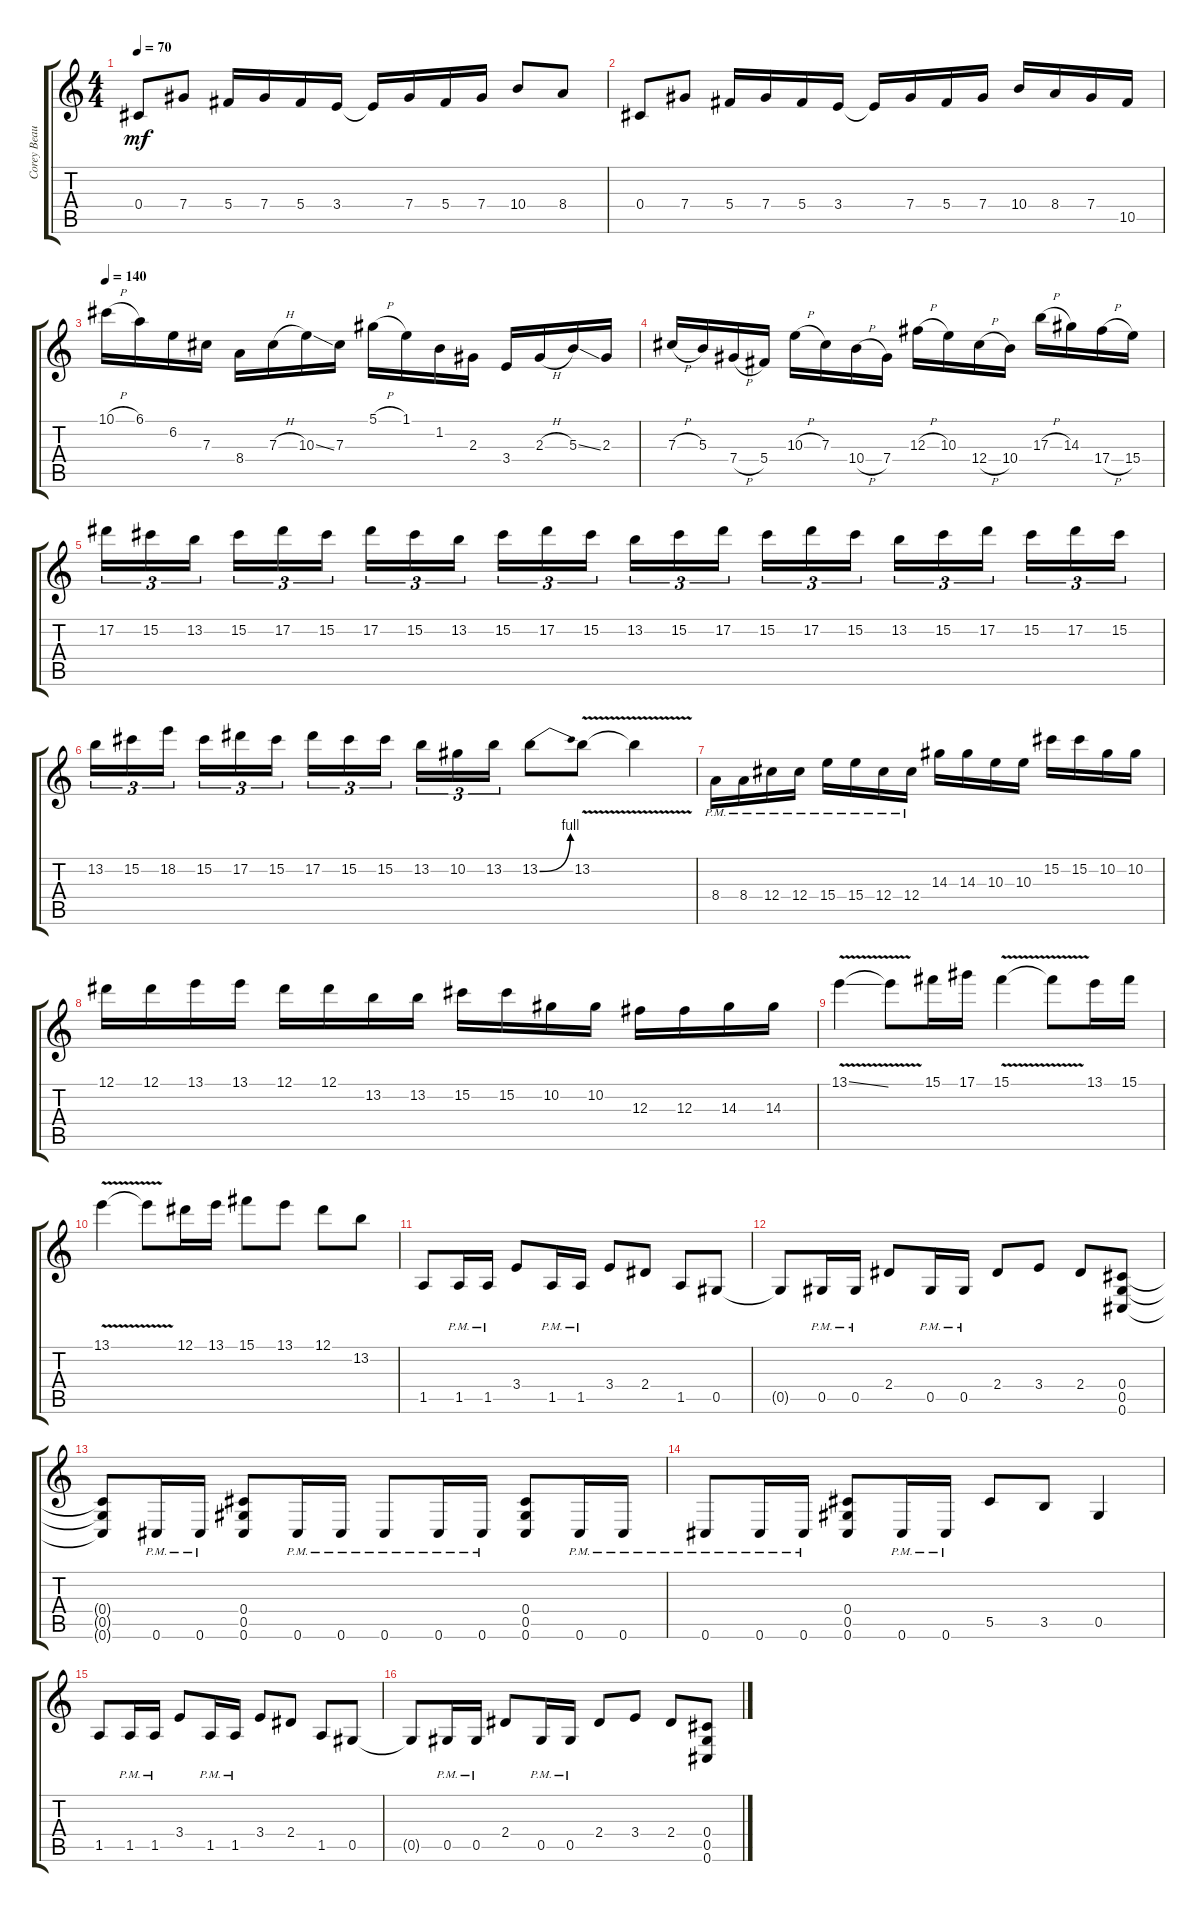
\track ("Corey Beaulieu" "Corey Beau") {instrument distortionguitar}
\staff {score tabs}
\tuning (Eb4 Bb3 Gb3 Db3 Ab2 Db2) {hide}
\ts (4 4)
\tempo 70
\clef g2
\ks c
0.4.8{dy mf} 7.4.8 5.4.16 7.4.16 5.4.16 3.4.16 3.4{t}.16 7.4.16 5.4.16 7.4.16 10.4.8 8.4.8 |
0.4.8 7.4.8 5.4.16 7.4.16 5.4.16 3.4.16 3.4{t}.16 7.4.16 5.4.16 7.4.16 10.4.16 8.4.16 7.4.16 10.5.16 |
\tempo 140
10.1{h}.16 6.1.16 6.2.16 7.3.16 8.4.16 7.3{h}.16 10.3{ss}.16 7.3.16 5.1{h}.16 1.1.16 1.2.16 2.3.16 3.4.16 2.3{h}.16 5.3{ss}.16 2.3.16 |
7.3{h}.16 5.3.16 7.4{h}.16 5.4.16 10.3{h}.16 7.3.16 10.4{h}.16 7.4.16 12.3{h}.16 10.3.16 12.4{h}.16 10.4.16 17.3{h}.16 14.3.16 17.4{h}.16 15.4.16 |
17.2.16{tu (3 2)} 15.2.16{tu (3 2)} 13.2.16{tu (3 2)} 15.2.16{tu (3 2)} 17.2.16{tu (3 2)} 15.2.16{tu (3 2)} 17.2.16{tu (3 2)} 15.2.16{tu (3 2)} 13.2.16{tu (3 2)} 15.2.16{tu (3 2)} 17.2.16{tu (3 2)} 15.2.16{tu (3 2)} 13.2.16{tu (3 2)} 15.2.16{tu (3 2)} 17.2.16{tu (3 2)} 15.2.16{tu (3 2)} 17.2.16{tu (3 2)} 15.2.16{tu (3 2)} 13.2.16{tu (3 2)} 15.2.16{tu (3 2)} 17.2.16{tu (3 2)} 15.2.16{tu (3 2)} 17.2.16{tu (3 2)} 15.2.16{tu (3 2)} |
13.2.16{tu (3 2)} 15.2.16{tu (3 2)} 18.2.16{tu (3 2)} 15.2.16{tu (3 2)} 17.2.16{tu (3 2)} 15.2.16{tu (3 2)} 17.2.16{tu (3 2)} 15.2.16{tu (3 2)} 15.2.16{tu (3 2)} 13.2.16{tu (3 2)} 10.2.16{tu (3 2)} 13.2.16{tu (3 2)} 13.2{be (bend 0 0 60 4)}.8 13.2{v}.8 13.2{v t}.4 |
8.4{pm}.16 8.4{pm}.16 12.4{pm}.16 12.4{pm}.16 15.4{pm}.16 15.4{pm}.16 12.4{pm}.16 12.4{pm}.16 14.3.16 14.3.16 10.3.16 10.3.16 15.2.16 15.2.16 10.2.16 10.2.16 |
12.1.16 12.1.16 13.1.16 13.1.16 12.1.16 12.1.16 13.2.16 13.2.16 15.2.16 15.2.16 10.2.16 10.2.16 12.3.16 12.3.16 14.3.16 14.3.16 |
13.1{v ss}.4 13.1{t}.8 15.1.16 17.1.16 15.1{v}.4 15.1{v t}.8 13.1.16 15.1.16 |
13.1{v}.4 13.1{v t}.8 12.1.16 13.1.16 15.1.8 13.1.8 12.1.8 13.2.8 |
1.5.8 1.5{pm}.16 1.5{pm}.16 3.4.8 1.5{pm}.16 1.5{pm}.16 3.4.8 2.4.8 1.5.8 0.5.8 |
0.5{t}.8 0.5{pm}.16 0.5{pm}.16 2.4.8 0.5{pm}.16 0.5{pm}.16 2.4.8 3.4.8 2.4.8 (0.4 0.5 0.6).8 |
(0.4{t} 0.5{t} 0.6{t}).8 0.6{pm}.16 0.6{pm}.16 (0.4 0.5 0.6).8 0.6{pm}.16 0.6{pm}.16 0.6{pm}.8 0.6{pm}.16 0.6{pm}.16 (0.4 0.5 0.6).8 0.6{pm}.16 0.6{pm}.16 |
0.6{pm}.8 0.6{pm}.16 0.6{pm}.16 (0.4 0.5 0.6).8 0.6{pm}.16 0.6{pm}.16 5.5.8 3.5.8 0.5.4 |
1.5.8 1.5{pm}.16 1.5{pm}.16 3.4.8 1.5{pm}.16 1.5{pm}.16 3.4.8 2.4.8 1.5.8 0.5.8 |
0.5{t}.8 0.5{pm}.16 0.5{pm}.16 2.4.8 0.5{pm}.16 0.5{pm}.16 2.4.8 3.4.8 2.4.8 (0.4 0.5 0.6).8
